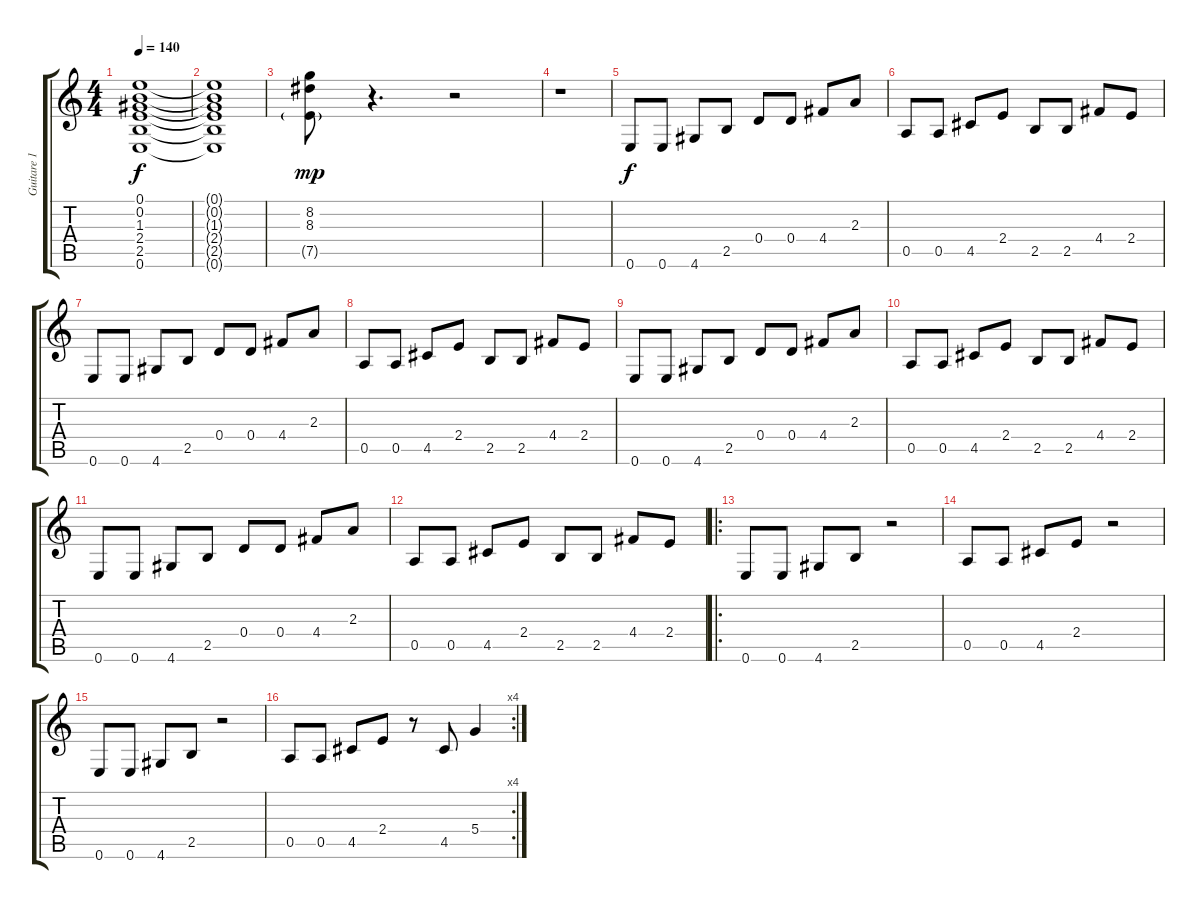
\track ("Guitare 1" "Guitare 1") {instrument overdrivenguitar}
\staff {score tabs}
\tuning (E4 B3 G3 D3 A2 E2) {hide}
\ts (4 4)
\tempo 140
\clef g2
\ks c
(0.1 0.2 1.3 2.4 2.5 0.6).1{dy f} |
(0.1{t} 0.2{t} 1.3{t} 2.4{t} 2.5{t} 0.6{t}).1 |
(8.2 8.3 7.5{g}).8{dy mp} r.4{d} r.2 |
r.1 |
0.6.8{dy f} 0.6.8 4.6.8 2.5.8 0.4.8 0.4.8 4.4.8 2.3.8 |
0.5.8 0.5.8 4.5.8 2.4.8 2.5.8 2.5.8 4.4.8 2.4.8 |
0.6.8 0.6.8 4.6.8 2.5.8 0.4.8 0.4.8 4.4.8 2.3.8 |
0.5.8 0.5.8 4.5.8 2.4.8 2.5.8 2.5.8 4.4.8 2.4.8 |
0.6.8 0.6.8 4.6.8 2.5.8 0.4.8 0.4.8 4.4.8 2.3.8 |
0.5.8 0.5.8 4.5.8 2.4.8 2.5.8 2.5.8 4.4.8 2.4.8 |
0.6.8 0.6.8 4.6.8 2.5.8 0.4.8 0.4.8 4.4.8 2.3.8 |
0.5.8 0.5.8 4.5.8 2.4.8 2.5.8 2.5.8 4.4.8 2.4.8 |
\ro
0.6.8 0.6.8 4.6.8 2.5.8 r.2 |
0.5.8 0.5.8 4.5.8 2.4.8 r.2 |
0.6.8 0.6.8 4.6.8 2.5.8 r.2 |
\rc 4
0.5.8 0.5.8 4.5.8 2.4.8 r.8 4.5.8 5.4.4
